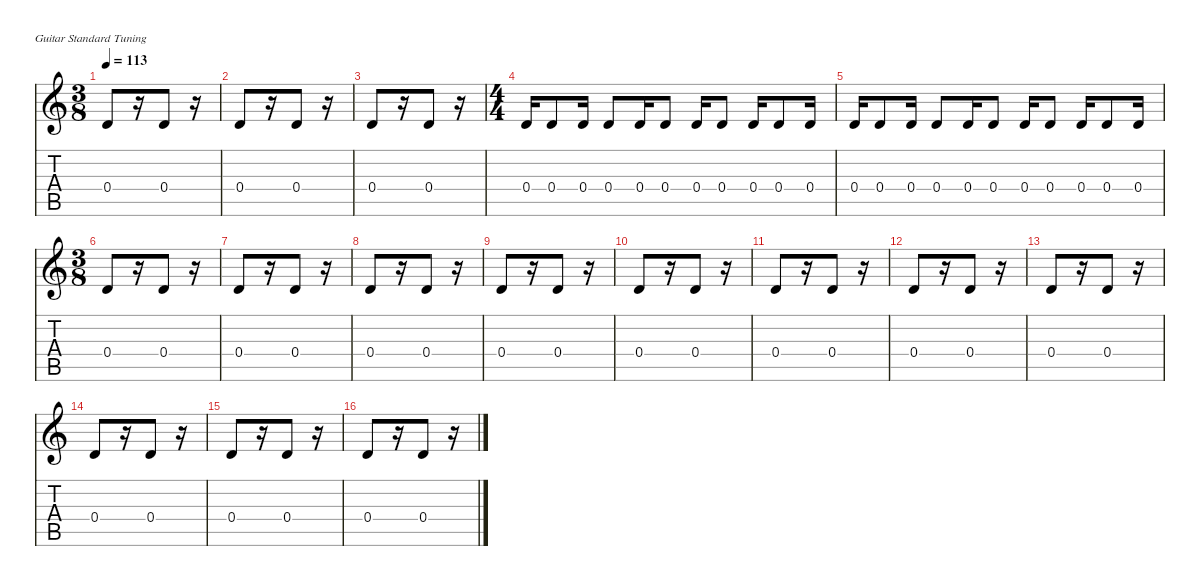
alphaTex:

\defaultSystemsLayout 4
\hideDynamics
\bracketExtendMode nobrackets
\singleTrackTrackNamePolicy hidden
\multiTrackTrackNamePolicy hidden
\firstSystemTrackNameMode fullname
\firstSystemTrackNameOrientation horizontal
\otherSystemsTrackNameOrientation horizontal
\track ("Frank Zappa" "el.guit.") {instrument electricguitarmuted}
\staff {score tabs}
\tuning (E4 B3 G3 D3 A2 E2)
\ts (3 8)
\tempo 113
\clef g2
\ks c
0.4.8{dy f beam Up} r.16{beam Up} 0.4.8{beam Up} r.16{beam Up} |
0.4.8{beam Up} r.16{beam Up} 0.4.8{beam Up} r.16{beam Up} |
0.4.8{beam Up} r.16{beam Up} 0.4.8{beam Up} r.16{beam Up} |
\ts (4 4)
0.4.16{beam Up} 0.4.8{beam Up} 0.4.16{beam Up} 0.4.8{beam Up} 0.4.16{beam Up} 0.4.8{beam Up} 0.4.16{beam Up} 0.4.8{beam Up} 0.4.16{beam Up} 0.4.8{beam Up} 0.4.16{beam Up} |
0.4.16{beam Up} 0.4.8{beam Up} 0.4.16{beam Up} 0.4.8{beam Up} 0.4.16{beam Up} 0.4.8{beam Up} 0.4.16{beam Up} 0.4.8{beam Up} 0.4.16{beam Up} 0.4.8{beam Up} 0.4.16{beam Up} |
\ts (3 8)
0.4.8{beam Up} r.16{beam Up} 0.4.8{beam Up} r.16{beam Up} |
0.4.8{beam Up} r.16{beam Up} 0.4.8{beam Up} r.16{beam Up} |
0.4.8{beam Up} r.16{beam Up} 0.4.8{beam Up} r.16{beam Up} |
0.4.8{beam Up} r.16{beam Up} 0.4.8{beam Up} r.16{beam Up} |
0.4.8{beam Up} r.16{beam Up} 0.4.8{beam Up} r.16{beam Up} |
0.4.8{beam Up} r.16{beam Up} 0.4.8{beam Up} r.16{beam Up} |
0.4.8{beam Up} r.16{beam Up} 0.4.8{beam Up} r.16{beam Up} |
0.4.8{beam Up} r.16{beam Up} 0.4.8{beam Up} r.16{beam Up} |
0.4.8{beam Up} r.16{beam Up} 0.4.8{beam Up} r.16{beam Up} |
0.4.8{beam Up} r.16{beam Up} 0.4.8{beam Up} r.16{beam Up} |
0.4.8{beam Up} r.16{beam Up} 0.4.8{beam Up} r.16{beam Up}
